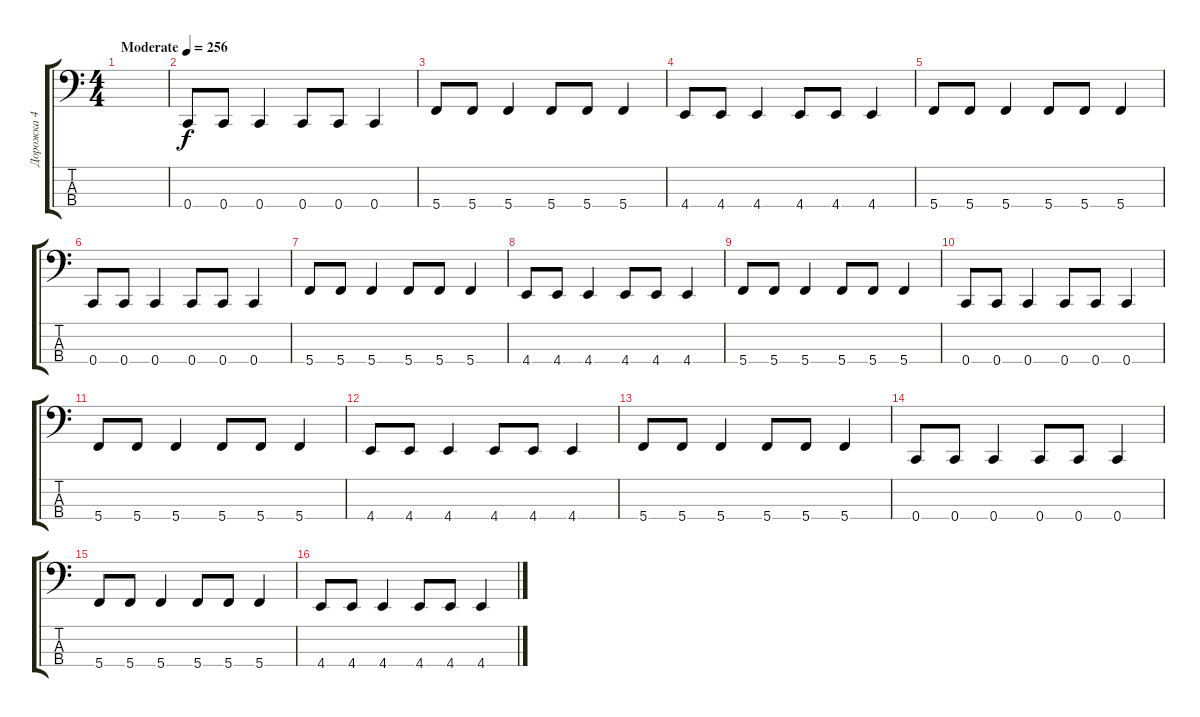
\track ("Дорожка 4" "Дорожка 4") {instrument electricbassfinger}
\staff {score tabs}
\tuning (F2 C2 G1 C1) {hide}
\ts (4 4)
\tempo (256 "Moderate")
\clef f4
\ks c
|
0.4.8 0.4.8 0.4.4 0.4.8 0.4.8 0.4.4 |
5.4.8 5.4.8 5.4.4 5.4.8 5.4.8 5.4.4 |
4.4.8 4.4.8 4.4.4 4.4.8 4.4.8 4.4.4 |
5.4.8 5.4.8 5.4.4 5.4.8 5.4.8 5.4.4 |
0.4.8 0.4.8 0.4.4 0.4.8 0.4.8 0.4.4 |
5.4.8 5.4.8 5.4.4 5.4.8 5.4.8 5.4.4 |
4.4.8 4.4.8 4.4.4 4.4.8 4.4.8 4.4.4 |
5.4.8 5.4.8 5.4.4 5.4.8 5.4.8 5.4.4 |
0.4.8 0.4.8 0.4.4 0.4.8 0.4.8 0.4.4 |
5.4.8 5.4.8 5.4.4 5.4.8 5.4.8 5.4.4 |
4.4.8 4.4.8 4.4.4 4.4.8 4.4.8 4.4.4 |
5.4.8 5.4.8 5.4.4 5.4.8 5.4.8 5.4.4 |
0.4.8 0.4.8 0.4.4 0.4.8 0.4.8 0.4.4 |
5.4.8 5.4.8 5.4.4 5.4.8 5.4.8 5.4.4 |
4.4.8 4.4.8 4.4.4 4.4.8 4.4.8 4.4.4
